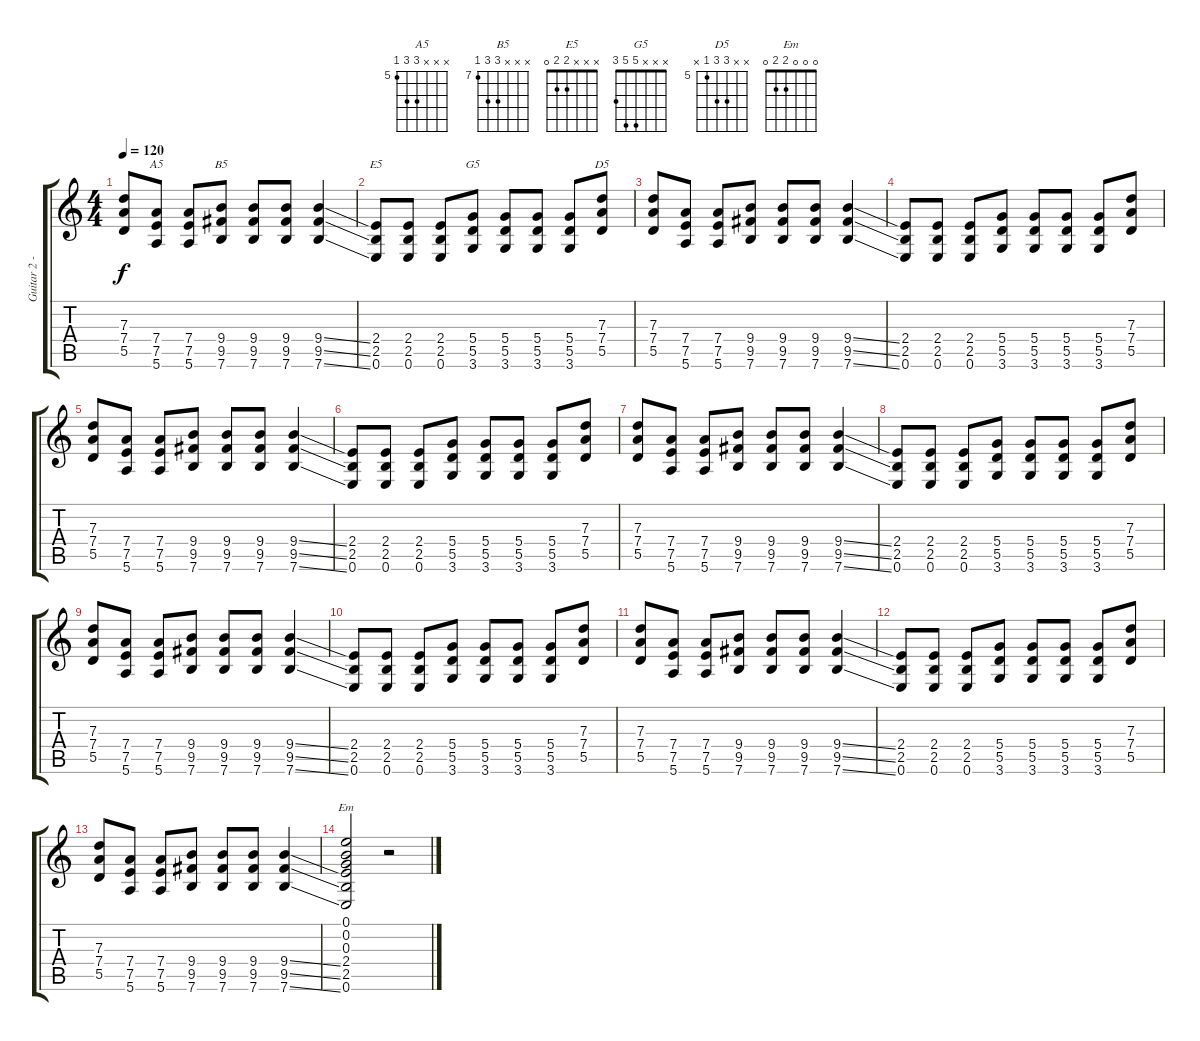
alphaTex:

\track ("Guitar 2 - Electric" "Guitar 2 -") {instrument electricguitarclean}
\staff {score tabs}
\tuning (E4 B3 G3 D3 A2 E2) {hide}
\chord ("A5" x x x 7 7 5) {firstfret 5}
\chord ("B5" x x x 9 9 7) {firstfret 7}
\chord ("E5" x x x 2 2 0)
\chord ("G5" x x x 5 5 3)
\chord ("D5" x x 7 7 5 x) {firstfret 5}
\chord ("Em" 0 0 0 2 2 0)
\ts (4 4)
\tempo 120
\clef g2
\ks c
(7.3 7.4 5.5).8{dy f} (7.4 7.5 5.6).8{ch "A5"} (7.4 7.5 5.6).8 (9.4 9.5 7.6).8{ch "B5"} (9.4 9.5 7.6).8 (9.4 9.5 7.6).8 (9.4{ss} 9.5{ss} 7.6{ss}).4 |
(2.4 2.5 0.6).8{ch "E5"} (2.4 2.5 0.6).8 (2.4 2.5 0.6).8 (5.4 5.5 3.6).8{ch "G5"} (5.4 5.5 3.6).8 (5.4 5.5 3.6).8 (5.4 5.5 3.6).8 (7.3 7.4 5.5).8{ch "D5"} |
(7.3 7.4 5.5).8 (7.4 7.5 5.6).8 (7.4 7.5 5.6).8 (9.4 9.5 7.6).8 (9.4 9.5 7.6).8 (9.4 9.5 7.6).8 (9.4{ss} 9.5{ss} 7.6{ss}).4 |
(2.4 2.5 0.6).8 (2.4 2.5 0.6).8 (2.4 2.5 0.6).8 (5.4 5.5 3.6).8 (5.4 5.5 3.6).8 (5.4 5.5 3.6).8 (5.4 5.5 3.6).8 (7.3 7.4 5.5).8 |
(7.3 7.4 5.5).8 (7.4 7.5 5.6).8 (7.4 7.5 5.6).8 (9.4 9.5 7.6).8 (9.4 9.5 7.6).8 (9.4 9.5 7.6).8 (9.4{ss} 9.5{ss} 7.6{ss}).4 |
(2.4 2.5 0.6).8 (2.4 2.5 0.6).8 (2.4 2.5 0.6).8 (5.4 5.5 3.6).8 (5.4 5.5 3.6).8 (5.4 5.5 3.6).8 (5.4 5.5 3.6).8 (7.3 7.4 5.5).8 |
(7.3 7.4 5.5).8 (7.4 7.5 5.6).8 (7.4 7.5 5.6).8 (9.4 9.5 7.6).8 (9.4 9.5 7.6).8 (9.4 9.5 7.6).8 (9.4{ss} 9.5{ss} 7.6{ss}).4 |
(2.4 2.5 0.6).8 (2.4 2.5 0.6).8 (2.4 2.5 0.6).8 (5.4 5.5 3.6).8 (5.4 5.5 3.6).8 (5.4 5.5 3.6).8 (5.4 5.5 3.6).8 (7.3 7.4 5.5).8 |
(7.3 7.4 5.5).8 (7.4 7.5 5.6).8 (7.4 7.5 5.6).8 (9.4 9.5 7.6).8 (9.4 9.5 7.6).8 (9.4 9.5 7.6).8 (9.4{ss} 9.5{ss} 7.6{ss}).4 |
(2.4 2.5 0.6).8 (2.4 2.5 0.6).8 (2.4 2.5 0.6).8 (5.4 5.5 3.6).8 (5.4 5.5 3.6).8 (5.4 5.5 3.6).8 (5.4 5.5 3.6).8 (7.3 7.4 5.5).8 |
(7.3 7.4 5.5).8 (7.4 7.5 5.6).8 (7.4 7.5 5.6).8 (9.4 9.5 7.6).8 (9.4 9.5 7.6).8 (9.4 9.5 7.6).8 (9.4{ss} 9.5{ss} 7.6{ss}).4 |
(2.4 2.5 0.6).8 (2.4 2.5 0.6).8 (2.4 2.5 0.6).8 (5.4 5.5 3.6).8 (5.4 5.5 3.6).8 (5.4 5.5 3.6).8 (5.4 5.5 3.6).8 (7.3 7.4 5.5).8 |
(7.3 7.4 5.5).8 (7.4 7.5 5.6).8 (7.4 7.5 5.6).8 (9.4 9.5 7.6).8 (9.4 9.5 7.6).8 (9.4 9.5 7.6).8 (9.4{ss} 9.5{ss} 7.6{ss}).4 |
(0.1 0.2 0.3 2.4 2.5 0.6).2{ch "Em"} r.2
